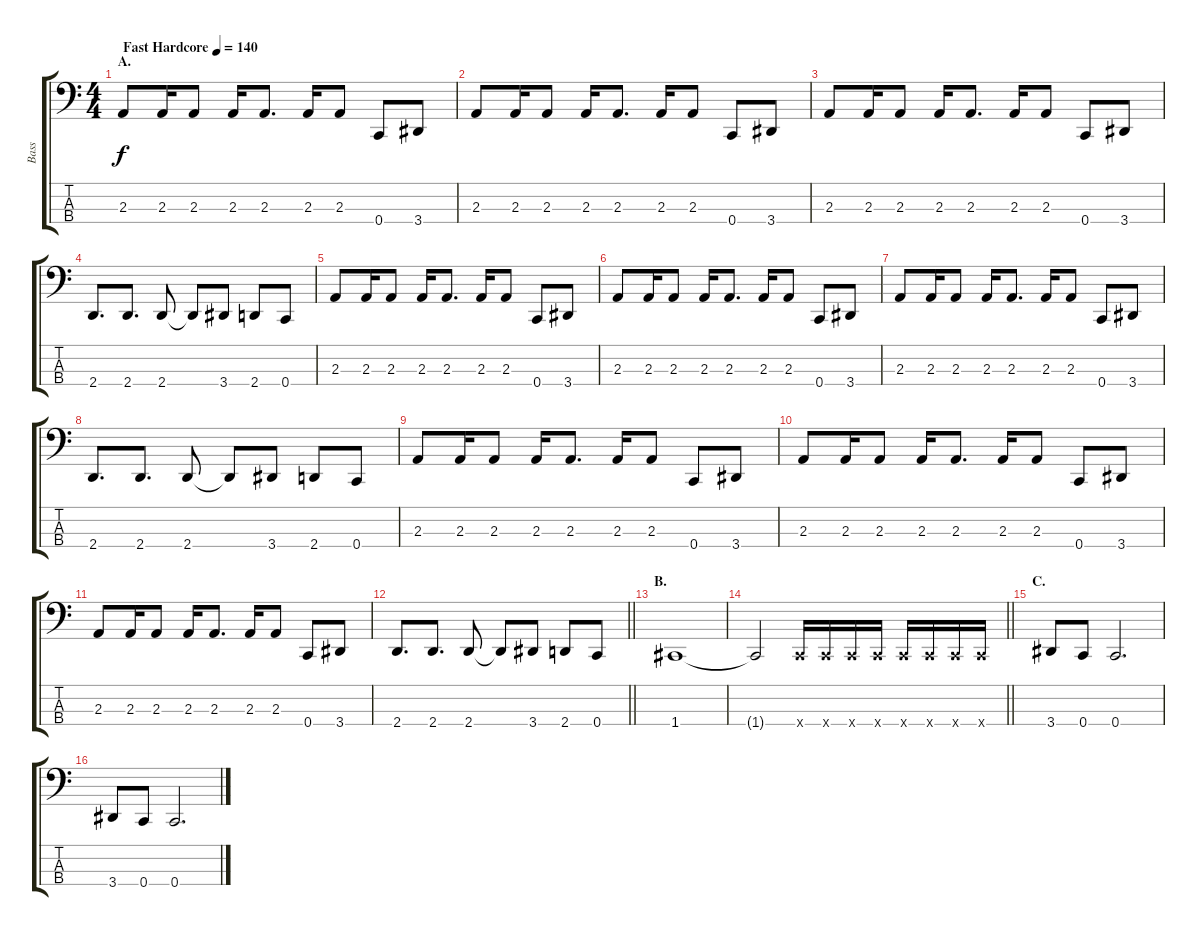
\track ("Bass" "Bass") {instrument electricbasspick}
\staff {score tabs}
\tuning (F2 C2 G1 C1) {hide}
\ts (4 4)
\section ("" "A.")
\tempo (140 "Fast Hardcore")
\clef f4
\ks c
2.3.8{dy f instrument electricbasspick} 2.3.16 2.3.8 2.3.16 2.3.8{d} 2.3.16 2.3.8 0.4.8 3.4.8 |
2.3.8 2.3.16 2.3.8 2.3.16 2.3.8{d} 2.3.16 2.3.8 0.4.8 3.4.8 |
2.3.8 2.3.16 2.3.8 2.3.16 2.3.8{d} 2.3.16 2.3.8 0.4.8 3.4.8 |
2.4.8{d} 2.4.8{d} 2.4.8 2.4{t}.8 3.4.8 2.4.8 0.4.8 |
2.3.8 2.3.16 2.3.8 2.3.16 2.3.8{d} 2.3.16 2.3.8 0.4.8 3.4.8 |
2.3.8 2.3.16 2.3.8 2.3.16 2.3.8{d} 2.3.16 2.3.8 0.4.8 3.4.8 |
2.3.8 2.3.16 2.3.8 2.3.16 2.3.8{d} 2.3.16 2.3.8 0.4.8 3.4.8 |
2.4.8{d} 2.4.8{d} 2.4.8 2.4{t}.8 3.4.8 2.4.8 0.4.8 |
2.3.8 2.3.16 2.3.8 2.3.16 2.3.8{d} 2.3.16 2.3.8 0.4.8 3.4.8 |
2.3.8 2.3.16 2.3.8 2.3.16 2.3.8{d} 2.3.16 2.3.8 0.4.8 3.4.8 |
2.3.8 2.3.16 2.3.8 2.3.16 2.3.8{d} 2.3.16 2.3.8 0.4.8 3.4.8 |
\barLineRight lightlight
2.4.8{d} 2.4.8{d} 2.4.8 2.4{t}.8 3.4.8 2.4.8 0.4.8 |
\section ("" "B.")
1.4.1 |
\barLineRight lightlight
1.4{t}.2 0.4{x}.16 0.4{x}.16 0.4{x}.16 0.4{x}.16 0.4{x}.16 0.4{x}.16 0.4{x}.16 0.4{x}.16 |
\section ("" "C.")
3.4.8 0.4.8 0.4.2{d} |
3.4.8 0.4.8 0.4.2{d}
